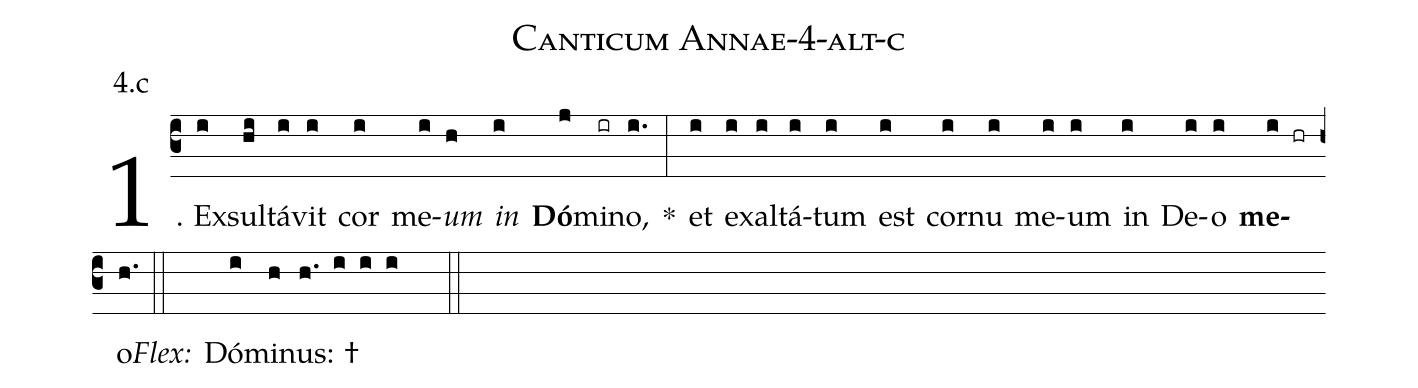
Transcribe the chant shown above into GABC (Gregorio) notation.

name: Canticum Annae-4-alt-c;
annotation: 4.c;
%%
(c3)1. Ex(i)sul(hi)tá(i)vit(i) cor(i) me(i)<i>um</i>(h) <i>in</i>(i) <b>Dó</b>(j)mi(ir)no,(i.) *(:) et(i) ex(i)al(i)tá(i)tum(i) est(i) cor(i)nu(i) me(i)um(i) in(i) De(i)o(i) <b>me</b>(i hr)o.(h.) (::)
<i>Flex:</i>()  Dó(i)mi(h)nus: †(h. i i i  ::)
